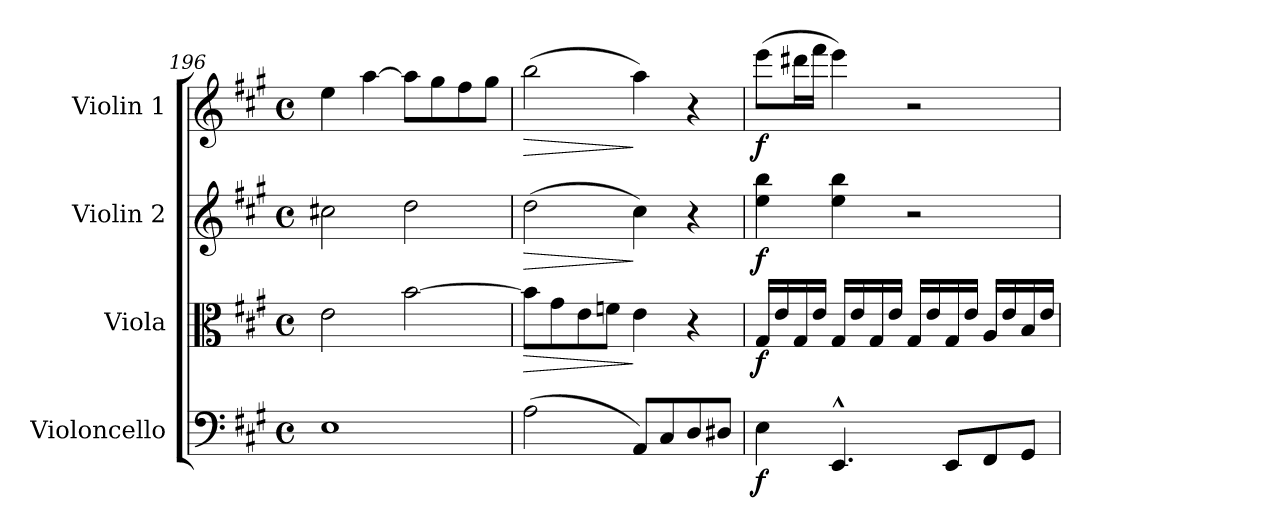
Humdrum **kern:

**kern	**dynam	**kern	**dynam	**kern	**dynam	**kern	**dynam
*part4	*part4	*part3	*part3	*part2	*part2	*part1	*part1
*staff4	*staff4	*staff3	*staff3	*staff2	*staff2	*staff1	*staff1
*I"Violoncello	*	*I"Viola	*	*I"Violin 2	*	*I"Violin 1	*
*I'Vc	*	*I'Vla	*	*I'Vln	*	*I'Vln	*
!!LO:PB:g=z
*clefF4	*	*clefC3	*	*clefG2	*	*clefG2	*
*k[f#c#g#]	*	*k[f#c#g#]	*	*k[f#c#g#]	*	*k[f#c#g#]	*
*M4/4	*	*M4/4	*	*M4/4	*	*M4/4	*
*met(c)	*	*met(c)	*	*met(c)	*	*met(c)	*
=196	=196	=196	=196	=196	=196	=196	=196
1E	.	2e\	.	2cc#X\	.	4ee\	.
.	.	.	.	.	.	[4aa\	.
.	.	[2b\	.	2dd\	.	8aa\L]	.
.	.	.	.	.	.	8gg#\	.
.	.	.	.	.	.	8ff#\	.
.	.	.	.	.	.	8gg#\J	.
=197	=197	=197	=197	=197	=197	=197	=197
!	!	!	!LO:HP:b	!	!LO:HP:b	!	!LO:HP:b
(2A\	.	8b\L]	>	(2dd\	>	(2bb\	>
.	.	8g#\	.	.	.	.	.
.	.	8e\	.	.	.	.	.
.	.	8fn\J	.	.	.	.	.
8AA/L)	.	4e\	]	4cc#\)	]	4aa\)	]
8C#/	.	.	.	.	.	.	.
8D/	.	4r	.	4r	.	4r	.
8D#X/J	.	.	.	.	.	.	.
=198	=198	=198	=198	=198	=198	=198	=198
!	!LO:DY:b	!	!LO:DY:b	!	!LO:DY:b	!	!LO:DY:b
4E\	f	16G#/LL	f	4ee\ 4bb\	f	(8eee\L	f
.	.	16e/	.	.	.	.	.
.	.	16G#/	.	.	.	16ddd#X\L	.
.	.	16e/JJ	.	.	.	16fff#\JJ	.
4.EE^^/	.	16G#/LL	.	4ee\ 4bb\	.	4eee\)	.
.	.	16e/	.	.	.	.	.
.	.	16G#/	.	.	.	.	.
.	.	16e/JJ	.	.	.	.	.
.	.	16G#/LL	.	2r	.	2r	.
.	.	16e/	.	.	.	.	.
8EE/L	.	16G#/	.	.	.	.	.
.	.	16e/JJ	.	.	.	.	.
8FF#/	.	16A/LL	.	.	.	.	.
.	.	16e/	.	.	.	.	.
8GG#/J	.	16B/	.	.	.	.	.
.	.	16e/JJ	.	.	.	.	.
=	=	=	=	=	=	=	=
*-	*-	*-	*-	*-	*-	*-	*-
